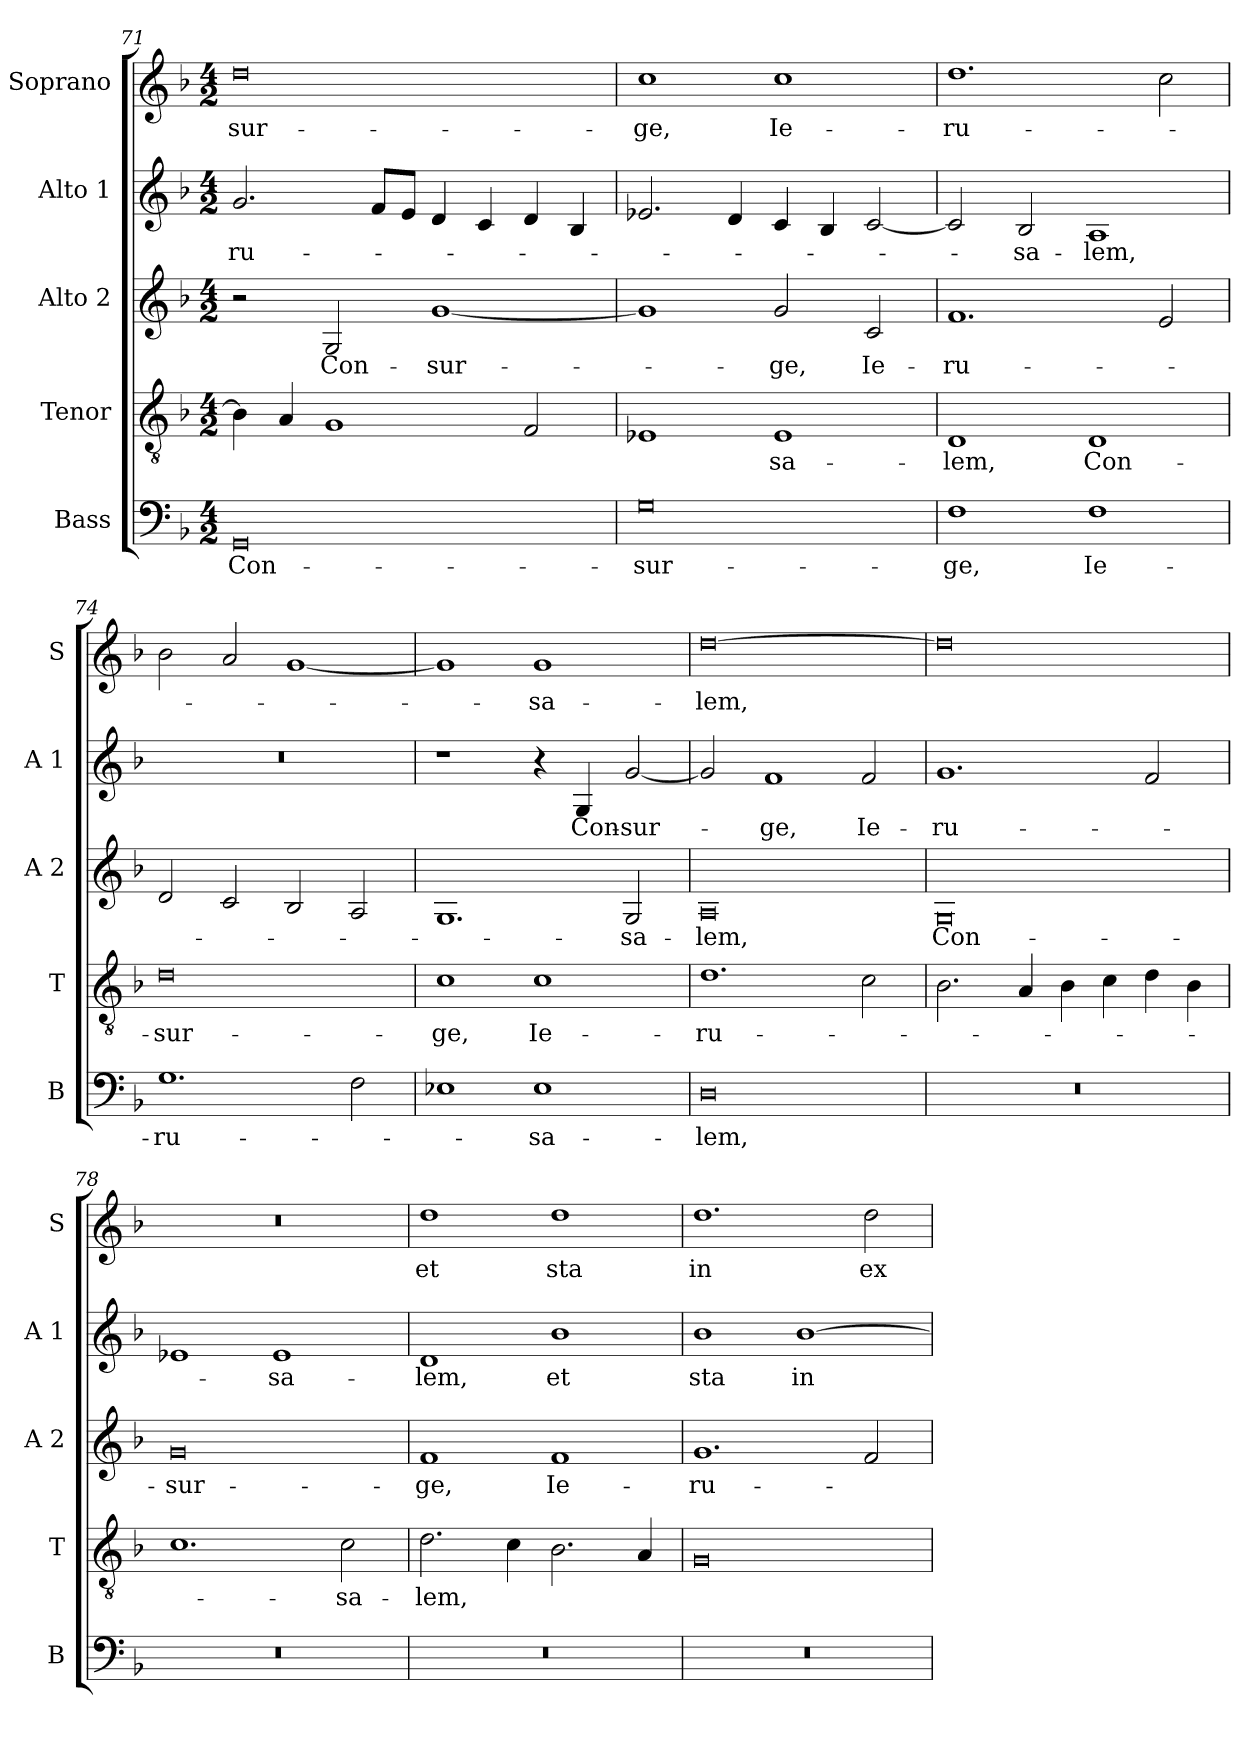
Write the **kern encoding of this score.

**kern	**text	**kern	**text	**kern	**text	**kern	**text	**kern	**text
*part5	*part5	*part4	*part4	*part3	*part3	*part2	*part2	*part1	*part1
*staff5	*staff5	*staff4	*staff4	*staff3	*staff3	*staff2	*staff2	*staff1	*staff1
*I"Bass	*	*I"Tenor	*	*I"Alto 2	*	*I"Alto 1	*	*I"Soprano	*
*I'B	*	*I'T	*	*I'A 2	*	*I'A 1	*	*I'S	*
*clefF4	*	*clefGv2	*	*clefG2	*	*clefG2	*	*clefG2	*
*k[b-]	*	*k[b-]	*	*k[b-]	*	*k[b-]	*	*k[b-]	*
*F:	*	*F:	*	*F:	*	*F:	*	*F:	*
*M4/2	*	*M4/2	*	*M4/2	*	*M4/2	*	*M4/2	*
=71	=71	=71	=71	=71	=71	=71	=71	=71	=71
!	!LO:LY:b	!	!	!	!	!	!LO:LY:b	!	!LO:LY:b
0GG	Con-	4B-\]	.	2r	.	2.g/	-ru-	0dd	-sur-
.	.	4A/	.	.	.	.	.	.	.
!	!	!	!	!	!LO:LY:b	!	!	!	!
.	.	1G	.	2G/	Con-	.	.	.	.
.	.	.	.	.	.	8f/L	.	.	.
.	.	.	.	.	.	8e/J	.	.	.
!	!	!	!	!	!LO:LY:b	!	!	!	!
.	.	.	.	[1g	-sur-	4d/	.	.	.
.	.	.	.	.	.	4c/	.	.	.
.	.	2F/	.	.	.	4d/	.	.	.
.	.	.	.	.	.	4B-/	.	.	.
=72	=72	=72	=72	=72	=72	=72	=72	=72	=72
!	!LO:LY:b	!	!	!	!	!	!	!	!LO:LY:b
0G	-sur-	1E-X	.	1g]	.	2.e-X/	.	1cc	-ge,
.	.	.	.	.	.	4d/	.	.	.
!	!	!	!LO:LY:b	!	!LO:LY:b	!	!	!	!LO:LY:b
.	.	1E-	-sa-	2g/	-ge,	4c/	.	1cc	Ie-
.	.	.	.	.	.	4B-/	.	.	.
!	!	!	!	!	!LO:LY:b	!	!	!	!
.	.	.	.	2c/	Ie-	[2c/	.	.	.
!!LO:PB:g=z
=73	=73	=73	=73	=73	=73	=73	=73	=73	=73
!	!LO:LY:b	!	!LO:LY:b	!	!LO:LY:b	!	!	!	!LO:LY:b
1F	-ge,	1D	-lem,	1.f	-ru-	2c/]	.	1.dd	-ru-
!	!	!	!	!	!	!	!LO:LY:b	!	!
.	.	.	.	.	.	2B-/	-sa-	.	.
!	!LO:LY:b	!	!LO:LY:b	!	!	!	!LO:LY:b	!	!
1F	Ie-	1D	Con-	.	.	1A	-lem,	.	.
.	.	.	.	2e/	.	.	.	2cc\	.
=74	=74	=74	=74	=74	=74	=74	=74	=74	=74
!	!LO:LY:b	!	!LO:LY:b	!	!	!	!	!	!
1.G	-ru-	0d	-sur-	2d/	.	0r	.	2b-\	.
.	.	.	.	2c/	.	.	.	2a/	.
.	.	.	.	2B-/	.	.	.	[1g	.
2F\	.	.	.	2A/	.	.	.	.	.
=75	=75	=75	=75	=75	=75	=75	=75	=75	=75
!	!	!	!LO:LY:b	!	!	!	!	!	!
1E-X	.	1c	-ge,	1.G	.	1r	.	1g]	.
!	!LO:LY:b	!	!LO:LY:b	!	!	!	!	!	!LO:LY:b
1E-	-sa-	1c	Ie-	.	.	4r	.	1g	-sa-
!	!	!	!	!	!	!	!LO:LY:b	!	!
.	.	.	.	.	.	4G/	Con-	.	.
!	!	!	!	!	!LO:LY:b	!	!LO:LY:b	!	!
.	.	.	.	2G/	-sa-	[2g/	-sur-	.	.
=76	=76	=76	=76	=76	=76	=76	=76	=76	=76
!	!LO:LY:b	!	!LO:LY:b	!	!LO:LY:b	!	!	!	!LO:LY:b
0D	-lem,	1.d	-ru-	0A	-lem,	2g/]	.	[0dd	-lem,
!	!	!	!	!	!	!	!LO:LY:b	!	!
.	.	.	.	.	.	1f	-ge,	.	.
!	!	!	!	!	!	!	!LO:LY:b	!	!
.	.	2c\	.	.	.	2f/	Ie-	.	.
!!LO:LB:g=z
=77	=77	=77	=77	=77	=77	=77	=77	=77	=77
!	!	!	!	!	!LO:LY:b	!	!LO:LY:b	!	!
0r	.	2.B-\	.	0G	Con-	1.g	-ru-	0dd]	.
.	.	4A/	.	.	.	.	.	.	.
.	.	4B-\	.	.	.	.	.	.	.
.	.	4c\	.	.	.	.	.	.	.
.	.	4d\	.	.	.	2f/	.	.	.
.	.	4B-\	.	.	.	.	.	.	.
=78	=78	=78	=78	=78	=78	=78	=78	=78	=78
!	!	!	!	!	!LO:LY:b	!	!	!	!
0r	.	1.c	.	0g	-sur-	1e-X	.	0r	.
!	!	!	!	!	!	!	!LO:LY:b	!	!
.	.	.	.	.	.	1e-	-sa-	.	.
!	!	!	!LO:LY:b	!	!	!	!	!	!
.	.	2c\	-sa-	.	.	.	.	.	.
=79	=79	=79	=79	=79	=79	=79	=79	=79	=79
!	!	!	!LO:LY:b	!	!LO:LY:b	!	!LO:LY:b	!	!LO:LY:b
0r	.	2.d\	-lem,	1f	-ge,	1d	-lem,	1dd	et
.	.	4c\	.	.	.	.	.	.	.
!	!	!	!	!	!LO:LY:b	!	!LO:LY:b	!	!LO:LY:b
.	.	2.B-\	.	1f	Ie-	1b-	et	1dd	sta
.	.	4A/	.	.	.	.	.	.	.
=80	=80	=80	=80	=80	=80	=80	=80	=80	=80
!	!	!	!	!	!LO:LY:b	!	!LO:LY:b	!	!LO:LY:b
0r	.	0G	.	1.g	-ru-	1b-	sta	1.dd	in
!	!	!	!	!	!	!	!LO:LY:b	!	!
.	.	.	.	.	.	[1b-	in	.	.
!	!	!	!	!	!	!	!	!	!LO:LY:b
.	.	.	.	2f/	.	.	.	2dd\	ex-
=	=	=	=	=	=	=	=	=	=
*-	*-	*-	*-	*-	*-	*-	*-	*-	*-
